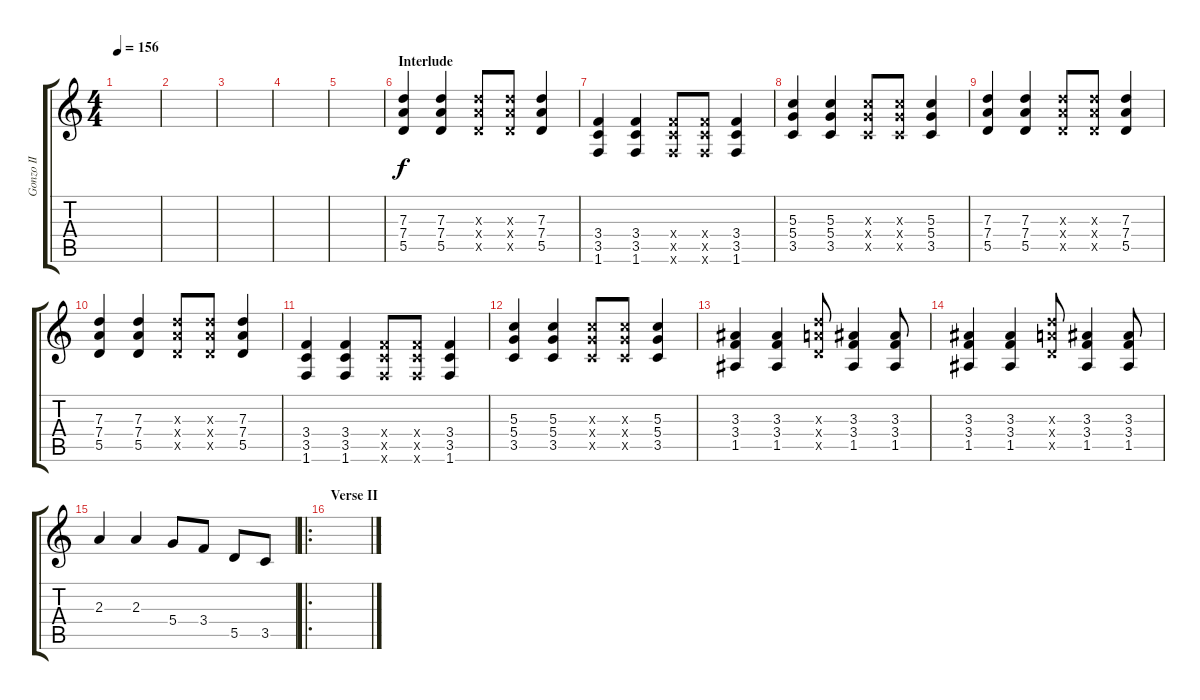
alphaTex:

\track ("Gonzo II" "Gonzo II") {instrument overdrivenguitar}
\staff {score tabs}
\tuning (E4 B3 G3 D3 A2 E2) {hide}
\ts (4 4)
\tempo 156
\clef g2
\ks c
|
|
|
|
|
\section ("" "Interlude")
(7.3 7.4 5.5).4 (7.3 7.4 5.5).4 (7.3{x} 7.4{x} 5.5{x}).8 (7.3{x} 7.4{x} 5.5{x}).8 (7.3 7.4 5.5).4 |
(3.4 3.5 1.6).4 (3.4 3.5 1.6).4 (3.4{x} 3.5{x} 1.6{x}).8 (3.4{x} 3.5{x} 1.6{x}).8 (3.4 3.5 1.6).4 |
(5.3 5.4 3.5).4 (5.3 5.4 3.5).4 (5.3{x} 5.4{x} 3.5{x}).8 (5.3{x} 5.4{x} 3.5{x}).8 (5.3 5.4 3.5).4 |
(7.3 7.4 5.5).4 (7.3 7.4 5.5).4 (7.3{x} 7.4{x} 5.5{x}).8 (7.3{x} 7.4{x} 5.5{x}).8 (7.3 7.4 5.5).4 |
(7.3 7.4 5.5).4 (7.3 7.4 5.5).4 (7.3{x} 7.4{x} 5.5{x}).8 (7.3{x} 7.4{x} 5.5{x}).8 (7.3 7.4 5.5).4 |
(3.4 3.5 1.6).4 (3.4 3.5 1.6).4 (3.4{x} 3.5{x} 1.6{x}).8 (3.4{x} 3.5{x} 1.6{x}).8 (3.4 3.5 1.6).4 |
(5.3 5.4 3.5).4 (5.3 5.4 3.5).4 (5.3{x} 5.4{x} 3.5{x}).8 (5.3{x} 5.4{x} 3.5{x}).8 (5.3 5.4 3.5).4 |
(3.3 3.4 1.5).4 (3.3 3.4 1.5).4 (7.3{x} 7.4{x} 5.5{x}).8 (3.3 3.4 1.5).4 (3.3 3.4 1.5).8 |
(3.3 3.4 1.5).4 (3.3 3.4 1.5).4 (7.3{x} 7.4{x} 5.5{x}).8 (3.3 3.4 1.5).4 (3.3 3.4 1.5).8 |
2.3.4 2.3.4 5.4.8 3.4.8 5.5.8 3.5.8 |
\ro
\section ("" "Verse II")
